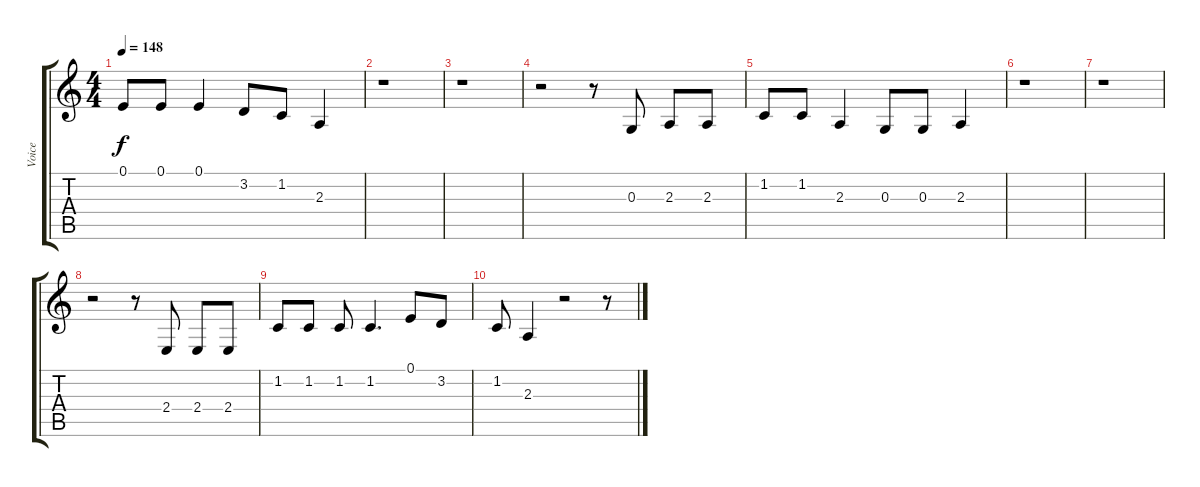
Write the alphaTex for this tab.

\track ("Voice" "Voice") {instrument lead6voice}
\staff {score tabs}
\tuning (E4 B3 G3 D3 A2 E2) {hide}
\ts (4 4)
\tempo 148
\clef g2
\ks c
0.1.8{dy f} 0.1.8 0.1.4 3.2.8 1.2.8 2.3.4 |
r.1 |
r.1 |
r.2 r.8 0.3.8 2.3.8 2.3.8 |
1.2.8 1.2.8 2.3.4 0.3.8 0.3.8 2.3.4 |
r.1 |
r.1 |
r.2 r.8 2.4.8 2.4.8 2.4.8 |
1.2.8 1.2.8 1.2.8 1.2.4{d} 0.1.8 3.2.8 |
1.2.8 2.3.4 r.2 r.8
